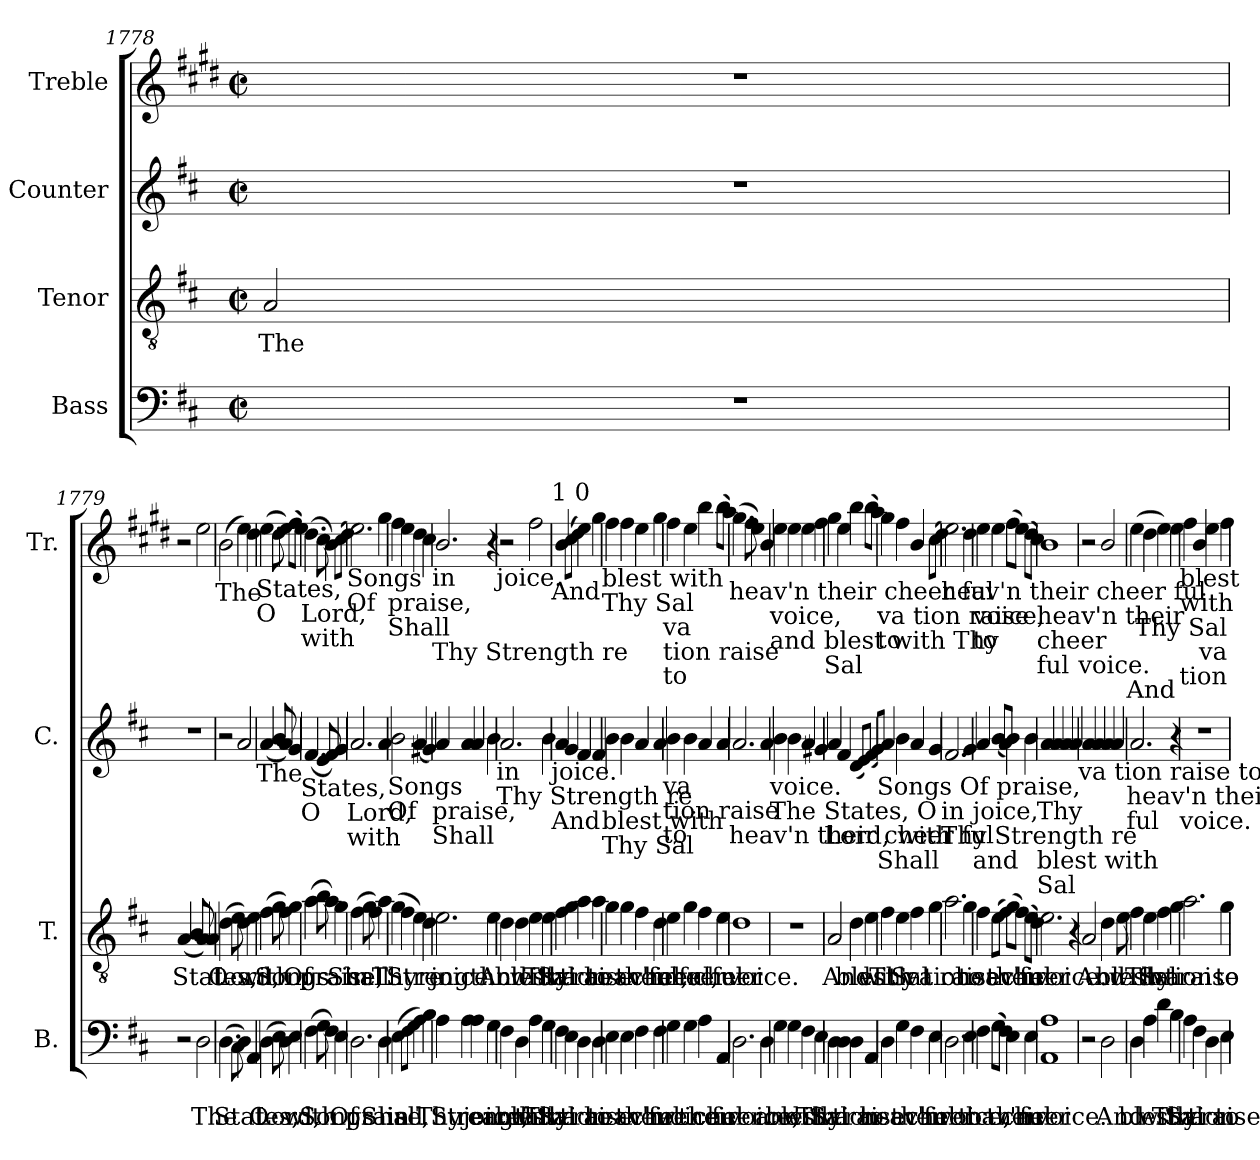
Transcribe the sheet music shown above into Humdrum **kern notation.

**kern	**text	**text	**kern	**text	**kern	**kern
*part4	*part4	*part4	*part3	*part3	*part2	*part1
*staff4	*staff4	*staff4	*staff3	*staff3	*staff2	*staff1
*I"Bass	*	*	*I"Tenor	*	*I"Counter	*I"Treble
*I'B.	*	*	*I'T.	*	*I'C.	*I'Tr.
*clefF4	*	*	*clefGv2	*	*clefG2	*clefG2
*	*	*	*	*	*	*ITrd1c2
*k[f#c#]	*	*	*k[f#c#]	*	*k[f#c#]	*k[f#c#]
*D:	*	*	*D:	*	*D:	*D:
*M2/2	*	*	*M2/2	*	*M2/2	*M2/2
*met(c|)	*	*	*met(c|)	*	*met(c|)	*met(c|)
=1778	=1778	=1778	=1778	=1778	=1778	=1778
!LO:N:vis=1	!	!	!	!LO:LY:b	!LO:N:vis=1	!LO:N:vis=1
1r	.	.	2A/	The	1r	1r
.	.	.	2ryy	.	.	.
=1779	=1779	=1779	=1779	=1779	=1779	=1779
!	!	!	!	!LO:LY:b	!	!
2r	.	.	(<4.A/	States,	1r	2r
.	.	.	8B/	.	.	.
!	!	!LO:LY:b	!	!	!	!
2D\	.	The	4A/)	.	.	2dd\
!	!	!	!	!LO:LY:b	!	!
.	.	.	4A/	O	.	.
!	!	!	!	!	!	!LO:TX:b:t=The
=1780	=1780	=1780	=1780	=1780	=1780	=1780
!	!	!LO:LY:b	!	!LO:LY:b	!	!
(>4.D\	.	States,	(>4.d\	Lord,	2r	(>2a\
8C#\	.	.	8e\	.	.	.
4D\)	.	.	4d\)	.	2a/	4dd\)
!	!	!LO:LY:b	!	!LO:LY:b	!	!
4AA/	.	O	4e\	with	.	4cc#\
!	!	!	!	!	!	!LO:TX:b:t=States,
!	!	!	!	!	!	!LO:TX:b:t=O
!	!	!	!	!	!LO:TX:b:t=The	!
=1781	=1781	=1781	=1781	=1781	=1781	=1781
!	!	!LO:LY:b	!	!LO:LY:b	!	!
(>4.D\	.	Lord,	(>4.f#\	Songs	(<4.a/	(>4.dd\
8E\	.	.	8g\	.	8b/	8cc#\
4D\)	.	.	4f#\)	.	4a/)	4dd\)
!	!	!LO:LY:b	!	!LO:LY:b	!	!
4E\	.	with	4g\	Of	4g/	(>8ee\L
.	.	.	.	.	.	8dd\J)
!	!	!	!	!	!	!LO:TX:b:t=Lord,
!	!	!	!	!	!	!LO:TX:b:t=with
!	!	!	!	!	!LO:TX:b:t=States,	!
!	!	!	!	!	!LO:TX:b:t=O	!
=1782	=1782	=1782	=1782	=1782	=1782	=1782
!	!	!LO:LY:b	!	!LO:LY:b	!	!
(>4.F#\	.	Songs	(>4.a\	praise,	(<4.f#/	(>4.cc#\
8G\	.	.	8b\	.	8e/	8b\
4F#\)	.	.	4a\)	.	4f#/)	4a\)
!	!	!LO:LY:b	!	!LO:LY:b	!	!
4E\	.	Of	4g\	Shall	4g/	(>8b\L
.	.	.	.	.	.	8cc#\J)
!	!	!	!	!	!	!LO:TX:b:t=Songs
!	!	!	!	!	!	!LO:TX:b:t=Of
!	!	!	!	!	!LO:TX:b:t=Lord,	!
!	!	!	!	!	!LO:TX:b:t=with	!
=1783	=1783	=1783	=1783	=1783	=1783	=1783
!	!	!LO:LY:b	!	!LO:LY:b	!	!
2.D\	.	praise,	(>4.f#\	in	2.a/	2.dd\
.	.	.	8g\	.	.	.
.	.	.	4f#\)	.	.	.
!	!	!LO:LY:b	!	!LO:LY:b	!	!
4D\	.	Shall	4a\	Thy	4a/	4ff#\
!	!	!	!	!	!	!LO:TX:b:t=praise,
!	!	!	!	!	!	!LO:TX:b:t=Shall
!	!	!	!	!	!LO:TX:b:t=Songs	!
!	!	!	!	!	!LO:TX:b:t=Of	!
!!LO:LB:g=z
=1784	=1784	=1784	=1784	=1784	=1784	=1784
!	!	!LO:LY:b	!	!LO:LY:b	!	!
(>4E\	.	in	(>4g\	Strength	2b\	4ee\
8F#\L	.	.	4f#\	.	.	4dd\
8G\J	.	.	.	.	.	.
4A\)	.	.	4e\)	.	(<4a/	4cc#\
!	!	!LO:LY:b	!	!LO:LY:b	!	!
4B\	.	Thy	4d\	re-	4g#X/)	4b\
!	!	!	!	!	!	!LO:TX:b:t=in
!	!	!	!	!	!	!LO:TX:b:t=Thy Strength re
!	!	!	!	!	!LO:TX:b:t=praise,	!
!	!	!	!	!	!LO:TX:b:t=Shall	!
=1785	=1785	=1785	=1785	=1785	=1785	=1785
!	!	!LO:LY:b	!	!LO:LY:b	!	!
4A\	.	Strength	2.e\	-joice.	4a/	2.a/
!	!	!LO:LY:b	!	!	!	!
4A\	.	re-	.	.	4a/	.
!	!	!LO:LY:b	!	!	!	!
4A\	.	-joice,	.	.	4a/	.
!	!	!LO:LY:b	!	!LO:LY:b	!	!
4G\	.	and	4e\	And	4b\	4r
!	!	!	!	!	!	!LO:TX:b:t=joice.
!	!	!	!	!	!LO:TX:b:t=in	!
!	!	!	!	!	!LO:TX:b:t=Thy Strength re	!
=1786	=1786	=1786	=1786	=1786	=1786	=1786
!	!	!LO:LY:b	!	!LO:LY:b	!	!
4F#\	.	blest	4d\	blest	2.a/	2r
!	!	!LO:LY:b	!	!LO:LY:b	!	!
4D\	.	with	4d\	with	.	.
!	!	!LO:LY:b	!	!LO:LY:b	!	!
4A\	.	Thy	4e\	Thy	.	2ee\
!	!	!LO:LY:b	!	!LO:LY:b	!	!
4G\	.	Sal-	4e\	Sal-	4b\	.
!	!	!	!	!	!	!LO:TX:a:t=1 0
!	!	!	!	!	!	!LO:TX:b:t=And
!	!	!	!	!	!LO:TX:b:t=joice.	!
!	!	!	!	!	!LO:TX:b:t=And	!
=1787	=1787	=1787	=1787	=1787	=1787	=1787
!	!	!LO:LY:b	!	!LO:LY:b	!	!
4F#\	.	-va-	4f#\	-va-	4a/	4a/
!	!	!LO:LY:b	!	!LO:LY:b	!	!
4E\	.	-tion	4g\	-tion	4g/	(>8b\L
.	.	.	.	.	.	8cc#\J)
!	!	!LO:LY:b	!	!LO:LY:b	!	!
4D\	.	raise	4a\	raise	4f#/	4dd\
!	!	!LO:LY:b	!	!LO:LY:b	!	!
4D\	.	to	4a\	to	4f#/	4ff#\
!	!	!	!	!	!	!LO:TX:b:t=blest with
!	!	!	!	!	!	!LO:TX:b:t=Thy Sal
!	!	!	!	!	!LO:TX:b:t=blest with	!
!	!	!	!	!	!LO:TX:b:t=Thy Sal	!
!!LO:LB:g=z
=1788	=1788	=1788	=1788	=1788	=1788	=1788
!	!	!LO:LY:b	!	!LO:LY:b	!	!
4E\	.	heav'n	4g\	heav'n	4b\	4ee\
!	!	!LO:LY:b	!	!LO:LY:b	!	!
4E\	.	their	4g\	their	4b\	4ee\
!	!	!LO:LY:b	!	!LO:LY:b	!	!
4F#\	.	cheer-	4f#\	cheer-	4a/	4dd\
!	!	!LO:LY:b	!	!LO:LY:b	!	!
4F#\	.	-ful	4d\	-ful,	4a/	4ff#\
!	!	!	!	!	!	!LO:TX:b:t=va
!	!	!	!	!	!	!LO:TX:b:t=tion raise
!	!	!	!	!	!	!LO:TX:b:t=to
!	!	!	!	!	!LO:TX:b:t=va	!
!	!	!	!	!	!LO:TX:b:t=tion raise	!
!	!	!	!	!	!LO:TX:b:t=to	!
=1789	=1789	=1789	=1789	=1789	=1789	=1789
!	!	!LO:LY:b	!	!LO:LY:b	!	!
4G\	.	voice.	4e\	cheer-	4b\	4ee\
!	!	!LO:LY:b	!	!LO:LY:b	!	!
4G\	.	their	4g\	-ful,	4b\	4dd\
!	!	!LO:LY:b	!	!LO:LY:b	!	!
4A\	.	cheer-	4f#\	cheer-	4a/	4aa\
!	!	!LO:LY:b	!	!LO:LY:b	!	!
4AA/	.	-ful	4e\	-ful	4a/	(>8aa\L
.	.	.	.	.	.	8gg\J)
!	!	!	!	!	!	!LO:TX:b:t=heav'n their cheer ful
!	!	!	!	!	!LO:TX:b:t=heav'n their cheer ful	!
=1790	=1790	=1790	=1790	=1790	=1790	=1790
!	!	!LO:LY:b	!	!LO:LY:b	!	!
2.D\	.	voice,	1d	voice.	2.a/	(>4.ff#\
.	.	.	.	.	.	8ee\
.	.	.	.	.	.	4dd\)
!	!	!LO:LY:b	!	!	!	!
4D\	.	and	.	.	4a/	4a/
!	!	!	!	!	!	!LO:TX:b:t=voice,
!	!	!	!	!	!	!LO:TX:b:t=and
!	!	!	!	!	!LO:TX:b:t=voice.	!
!	!	!	!	!	!LO:TX:b:t=The	!
=1791	=1791	=1791	=1791	=1791	=1791	=1791
!	!	!LO:LY:b	!	!	!	!
4G\	.	blest	1r	.	4b\	4dd\
!	!	!LO:LY:b	!	!	!	!
4G\	.	with	.	.	4b\	4dd\
!	!	!LO:LY:b	!	!	!	!
4F#\	.	Thy	.	.	4a/	4dd\
!	!	!LO:LY:b	!	!	!	!
4E\	.	Sal-	.	.	4g#X/	4ee\
!	!	!	!	!	!	!LO:TX:b:t=blest with Thy
!	!	!	!	!	!	!LO:TX:b:t=Sal
!	!	!	!	!	!LO:TX:b:t=States, O	!
!	!	!	!	!	!LO:TX:b:t=Lord, with	!
!!LO:PB:g=z
=1792	=1792	=1792	=1792	=1792	=1792	=1792
!	!	!LO:LY:b	!	!LO:LY:b	!	!
4D\	.	-va-	2A/	And	4a/	4ff#\
!	!	!LO:LY:b	!	!	!	!
4D\	.	-tion	.	.	4f#/	4dd\
!	!	!LO:LY:b	!	!LO:LY:b	!	!
4D\	.	raise	4d\	blest	(<8d/L	4aa\
.	.	.	.	.	8e/J)	.
!	!	!LO:LY:b	!	!LO:LY:b	!	!
4AA/	.	to	4e\	with	(<8f#/L	(>8aa\L
.	.	.	.	.	8g/J)	8gg\J)
!	!	!	!	!	!	!LO:TX:b:t=va tion raise
!	!	!	!	!	!	!LO:TX:b:t=to
!	!	!	!	!	!LO:TX:b:t=Songs Of praise,	!
!	!	!	!	!	!LO:TX:b:t=Shall	!
=1793	=1793	=1793	=1793	=1793	=1793	=1793
!	!	!LO:LY:b	!	!LO:LY:b	!	!
4D\	.	heav'n	4f#\	Thy	4a/	4ff#\
!	!	!LO:LY:b	!	!LO:LY:b	!	!
4G\	.	their	4e\	Sal-	4b\	4ee\
!	!	!LO:LY:b	!	!LO:LY:b	!	!
4F#\	.	cheer-	4f#\	-va-	4a/	4a/
!	!	!LO:LY:b	!	!LO:LY:b	!	!
4E\	.	-ful	4g\	-tion	4g/	(>8b\L
.	.	.	.	.	.	8cc#\J)
!	!	!	!	!	!	!LO:TX:b:t=heav'n their cheer ful
!	!	!	!	!	!LO:TX:b:t=in	!
!	!	!	!	!	!LO:TX:b:t=Thy Strength re	!
=1794	=1794	=1794	=1794	=1794	=1794	=1794
!	!	!LO:LY:b	!	!LO:LY:b	!	!
2.D\	.	voice,	2.a\	raise	2.f#/	2.dd\
!	!	!LO:LY:b	!	!LO:LY:b	!	!
4E\	.	to	4g\	to	4g/	4cc#\
!	!	!	!	!	!	!LO:TX:b:t=voice,
!	!	!	!	!	!	!LO:TX:b:t=to
!	!	!	!	!	!LO:TX:b:t=joice,	!
!	!	!	!	!	!LO:TX:b:t=and	!
=1795	=1795	=1795	=1795	=1795	=1795	=1795
!	!	!LO:LY:b	!	!LO:LY:b	!	!
4F#\	.	hav'n	4f#\	heav'n	4a/	4dd\
!	!	!LO:LY:b	!	!LO:LY:b	!	!
(>8G\L	.	their	(>8e\L	their	(<8b/L	4dd\
8F#\J)	.	.	8f#\J)	.	8a/J)	.
!	!	!LO:LY:b	!	!LO:LY:b	!	!
4E\	.	cheer-	(>8g\L	cheer-	4b\	(>8ee\L
.	.	.	8f#\J)	.	.	8dd\J)
!	!	!LO:LY:b	!	!LO:LY:b	!	!
4E\	.	-ful	(>8e\L	-ful	4b\	(>8cc#\L
.	.	.	8d\J)	.	.	8b\J)
!	!	!	!	!	!	!LO:TX:b:t=heav'n their
!	!	!	!	!	!	!LO:TX:b:t=cheer
!	!	!	!	!	!	!LO:TX:b:t=ful
!	!	!	!	!	!LO:TX:b:t=blest with	!
!	!	!	!	!	!LO:TX:b:t=Thy	!
!	!	!	!	!	!LO:TX:b:t=Sal	!
!!LO:LB:g=z
=1796	=1796	=1796	=1796	=1796	=1796	=1796
!	!	!LO:LY:b	!	!LO:LY:b	!	!
1AA 1A	.	voice.	2.e\	voice.	4a/	1a
.	.	.	.	.	4a/	.
.	.	.	.	.	4a/	.
.	.	.	4r	.	4a/	.
!	!	!	!	!	!	!LO:TX:b:t=voice.
!	!	!	!	!	!LO:TX:b:t=va tion raise to	!
=1797	=1797	=1797	=1797	=1797	=1797	=1797
!	!	!	!	!LO:LY:b	!	!
2r	.	.	2A/	And	4a/	2r
.	.	.	.	.	4a/	.
!	!	!LO:LY:b	!	!LO:LY:b	!	!
2D\	.	And	4.d\	blest	4a/	2a/
.	.	.	.	.	4a/	.
!	!	!	!	!LO:LY:b	!	!
.	.	.	8e\	with	.	.
!	!	!	!	!	!	!LO:TX:b:t=And
!	!	!	!	!	!LO:TX:b:t=heav'n their cheer	!
!	!	!	!	!	!LO:TX:b:t=ful	!
=1798	=1798	=1798	=1798	=1798	=1798	=1798
!	!	!LO:LY:b	!	!LO:LY:b	!	!
4D\	.	blest	4f#\	Thy	2.a/	(>4dd\
!	!	!LO:LY:b	!	!LO:LY:b	!	!
4A\	.	with	4e\	Sal-	.	4cc#\
!	!	!LO:LY:b	!	!LO:LY:b	!	!
4d\	.	Thy	4f#\	-va-	.	4dd\)
!	!	!LO:LY:b	!	!LO:LY:b	!	!
4B\	.	Sal-	4g\	-tion	4r	4dd\
!	!	!	!	!	!	!LO:TX:b:t=blest
!	!	!	!	!	!	!LO:TX:b:t=with
!	!	!	!	!	!LO:TX:b:t=voice.	!
=1799	=1799	=1799	=1799	=1799	=1799	=1799
!	!	!LO:LY:b	!	!LO:LY:b	!	!
4A\	.	-va-	2.a\	raise	1r	4ee\
!	!	!LO:LY:b	!	!	!	!
4F#\	.	-tion	.	.	.	4a/
!	!	!LO:LY:b	!	!	!	!
4D\	.	raise	.	.	.	4dd\
!	!	!LO:LY:b	!	!LO:LY:b	!	!
4E\	.	to	4g\	to	.	4ee\
!	!	!	!	!	!	!LO:TX:b:t=Thy Sal
!	!	!	!	!	!	!LO:TX:b:t=va
!	!	!	!	!	!	!LO:TX:b:t=tion
=	=	=	=	=	=	=
*-	*-	*-	*-	*-	*-	*-
